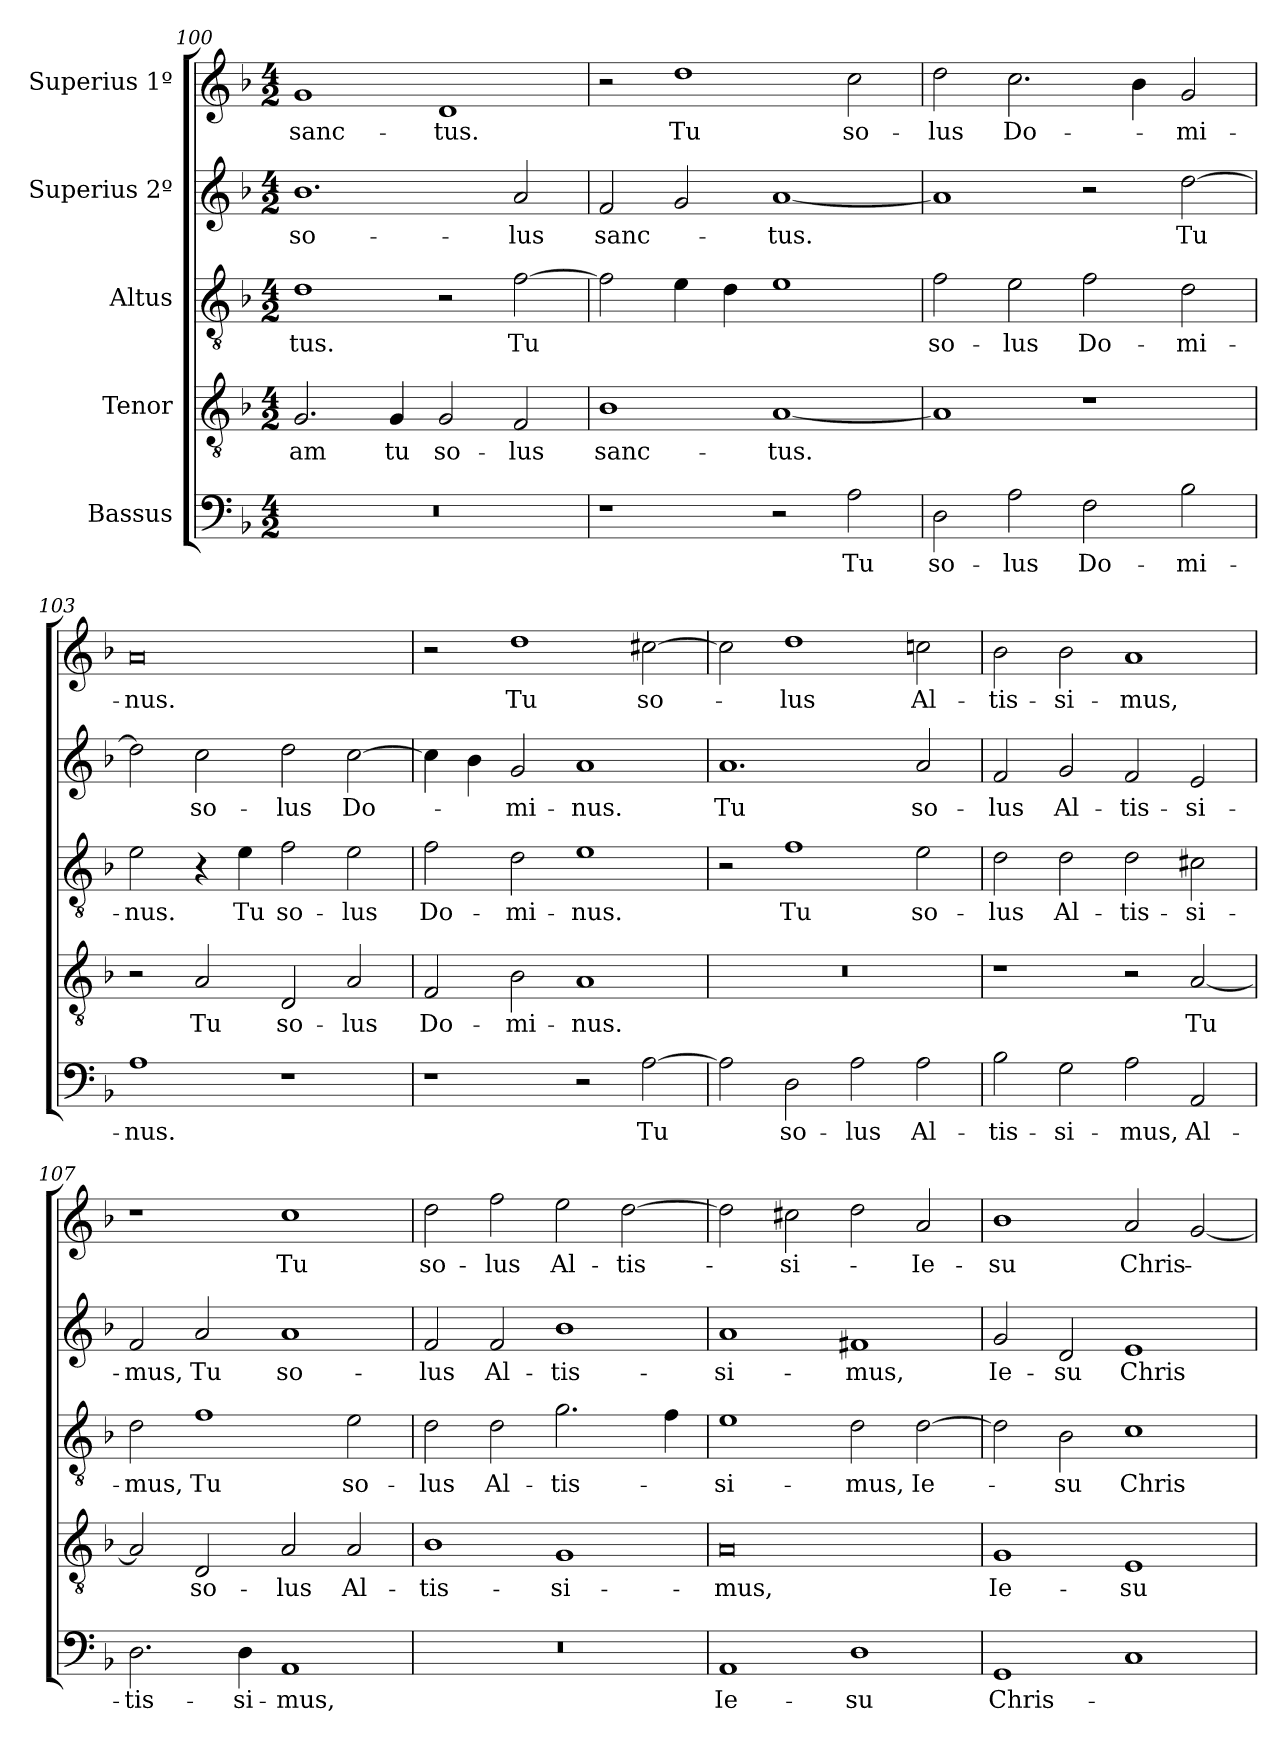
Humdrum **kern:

**kern	**text	**kern	**text	**kern	**text	**kern	**text	**kern	**text
*part5	*part5	*part4	*part4	*part3	*part3	*part2	*part2	*part1	*part1
*staff5	*staff5	*staff4	*staff4	*staff3	*staff3	*staff2	*staff2	*staff1	*staff1
*I"Bassus	*	*I"Tenor	*	*I"Altus	*	*I"Superius 2º	*	*I"Superius 1º	*
*clefF4	*	*clefGv2	*	*clefGv2	*	*clefG2	*	*clefG2	*
*k[b-]	*	*k[b-]	*	*k[b-]	*	*k[b-]	*	*k[b-]	*
*M4/2	*	*M4/2	*	*M4/2	*	*M4/2	*	*M4/2	*
=100	=100	=100	=100	=100	=100	=100	=100	=100	=100
0r	.	2.G/	-am	1d\	-tus.	1.b-\	so-	1g/	sanc-
.	.	4G/	tu	.	.	.	.	.	.
.	.	2G/	so-	2r	.	.	.	1d/	-tus.
.	.	2F/	-lus	[2f\	Tu	2a/	-lus	.	.
=101	=101	=101	=101	=101	=101	=101	=101	=101	=101
1r	.	1B-\	sanc-	2f\]	.	2f/	sanc-	2r	.
.	.	.	.	4e\	.	2g/	.	1dd\	Tu
.	.	.	.	4d\	.	.	.	.	.
2r	.	[1A/	-tus.	1e\	.	[1a/	-tus.	.	.
2A\	Tu	.	.	.	.	.	.	2cc\	so-
=102	=102	=102	=102	=102	=102	=102	=102	=102	=102
2D\	so-	1A/]	.	2f\	so-	1a/]	.	2dd\	-lus
2A\	-lus	.	.	2e\	-lus	.	.	2.cc\	Do-
2F\	Do-	1r	.	2f\	Do-	2r	.	.	.
.	.	.	.	.	.	.	.	4b-\	.
2B-\	-mi-	.	.	2d\	-mi-	[2dd\	Tu	2g/	-mi-
=103	=103	=103	=103	=103	=103	=103	=103	=103	=103
1A\	-nus.	2r	.	2e\	-nus.	2dd\]	.	0a/	-nus.
.	.	2A/	Tu	4r	.	2cc\	so-	.	.
.	.	.	.	4e\	Tu	.	.	.	.
1r	.	2D/	so-	2f\	so-	2dd\	-lus	.	.
.	.	2A/	-lus	2e\	-lus	[2cc\	Do-	.	.
=104	=104	=104	=104	=104	=104	=104	=104	=104	=104
1r	.	2F/	Do-	2f\	Do-	4cc\]	.	2r	.
.	.	.	.	.	.	4b-\	.	.	.
.	.	2B-\	-mi-	2d\	-mi-	2g/	-mi-	1dd\	Tu
2r	.	1A/	-nus.	1e\	-nus.	1a/	-nus.	.	.
[2A\	Tu	.	.	.	.	.	.	[2cc#X\	so-
=105	=105	=105	=105	=105	=105	=105	=105	=105	=105
2A\]	.	0r	.	2r	.	1.a/	Tu	2cc#\]	.
2D\	so-	.	.	1f\	Tu	.	.	1dd\	-lus
2A\	-lus	.	.	.	.	.	.	.	.
2A\	Al-	.	.	2e\	so-	2a/	so-	2cc\	Al-
=106	=106	=106	=106	=106	=106	=106	=106	=106	=106
2B-\	-tis-	1r	.	2d\	-lus	2f/	-lus	2b-\	-tis-
2G\	-si-	.	.	2d\	Al-	2g/	Al-	2b-\	-si-
2A\	-mus,	2r	.	2d\	-tis-	2f/	-tis-	1a/	-mus,
2AA/	Al-	[2A/	Tu	2c#X\	-si-	2e/	-si-	.	.
=107	=107	=107	=107	=107	=107	=107	=107	=107	=107
2.D\	-tis-	2A/]	.	2d\	-mus,	2f/	-mus,	1r	.
.	.	2D/	so-	1f\	Tu	2a/	Tu	.	.
4D\	-si-	.	.	.	.	.	.	.	.
1AA/	-mus,	2A/	-lus	.	.	1a/	so-	1cc\	Tu
.	.	2A/	Al-	2e\	so-	.	.	.	.
=108	=108	=108	=108	=108	=108	=108	=108	=108	=108
0r	.	1B-\	-tis-	2d\	-lus	2f/	-lus	2dd\	so-
.	.	.	.	2d\	Al-	2f/	Al-	2ff\	-lus
.	.	1G/	-si-	2.g\	-tis-	1b-\	-tis-	2ee\	Al-
.	.	.	.	.	.	.	.	[2dd\	-tis-
.	.	.	.	4f\	.	.	.	.	.
=109	=109	=109	=109	=109	=109	=109	=109	=109	=109
1AA/	Ie-	0A/	-mus,	1e\	-si-	1a/	-si-	2dd\]	.
.	.	.	.	.	.	.	.	2cc#X\	-si-
1D\	-su	.	.	2d\	-mus,	1f#X/	-mus,	2dd\	.
.	.	.	.	[2d\	Ie-	.	.	2a/	-Ie-
=110	=110	=110	=110	=110	=110	=110	=110	=110	=110
1GG/	Chris-	1G/	Ie-	2d\]	.	2g/	Ie-	1b-\	-su
.	.	.	.	2B-\	-su	2d/	-su	.	.
1C/	.	1E/	-su	1c\	Chris-	1e/	Chris-	2a/	Chris-
.	.	.	.	.	.	.	.	[2g/	.
=	=	=	=	=	=	=	=	=	=
*-	*-	*-	*-	*-	*-	*-	*-	*-	*-
